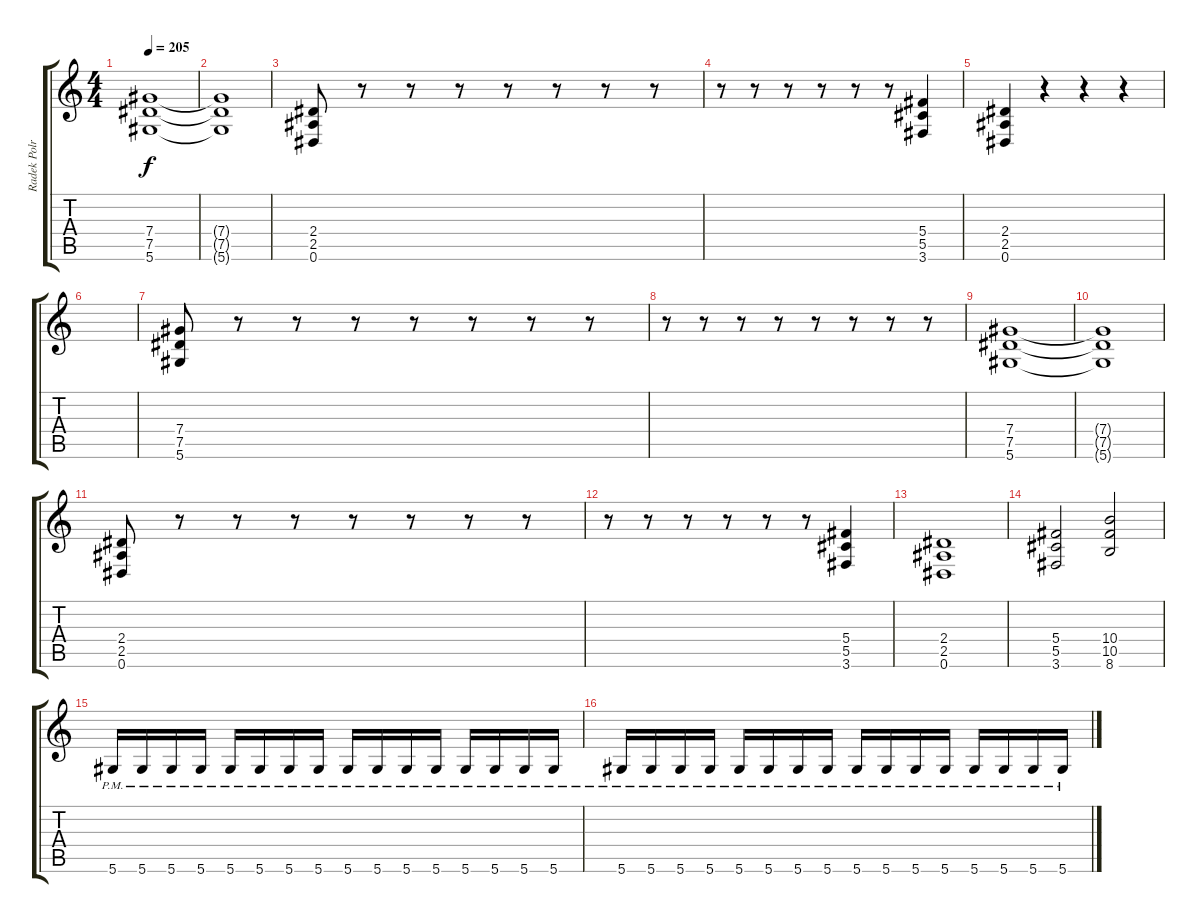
\track ("Radek Polrolniczak" "Radek Polr") {instrument distortionguitar}
\staff {score tabs}
\tuning (Eb4 Bb3 Gb3 Db3 Ab2 Eb2) {hide}
\ts (4 4)
\tempo 205
\clef g2
\ks c
(7.4 7.5 5.6).1{dy f} |
(7.4{t} 7.5{t} 5.6{t}).1 |
(2.4 2.5 0.6).8 r.8 r.8 r.8 r.8 r.8 r.8 r.8 |
r.8 r.8 r.8 r.8 r.8 r.8 (5.4 5.5 3.6).4 |
(2.4 2.5 0.6).4 r.4 r.4 r.4 |
|
(7.4 7.5 5.6).8 r.8 r.8 r.8 r.8 r.8 r.8 r.8 |
r.8 r.8 r.8 r.8 r.8 r.8 r.8 r.8 |
(7.4 7.5 5.6).1 |
(7.4{t} 7.5{t} 5.6{t}).1 |
(2.4 2.5 0.6).8 r.8 r.8 r.8 r.8 r.8 r.8 r.8 |
r.8 r.8 r.8 r.8 r.8 r.8 (5.4 5.5 3.6).4 |
(2.4 2.5 0.6).1 |
(5.4 5.5 3.6).2 (10.4 10.5 8.6).2 |
5.6{pm}.16 5.6{pm}.16 5.6{pm}.16 5.6{pm}.16 5.6{pm}.16 5.6{pm}.16 5.6{pm}.16 5.6{pm}.16 5.6{pm}.16 5.6{pm}.16 5.6{pm}.16 5.6{pm}.16 5.6{pm}.16 5.6{pm}.16 5.6{pm}.16 5.6{pm}.16 |
5.6{pm}.16 5.6{pm}.16 5.6{pm}.16 5.6{pm}.16 5.6{pm}.16 5.6{pm}.16 5.6{pm}.16 5.6{pm}.16 5.6{pm}.16 5.6{pm}.16 5.6{pm}.16 5.6{pm}.16 5.6{pm}.16 5.6{pm}.16 5.6{pm}.16 5.6{pm}.16
